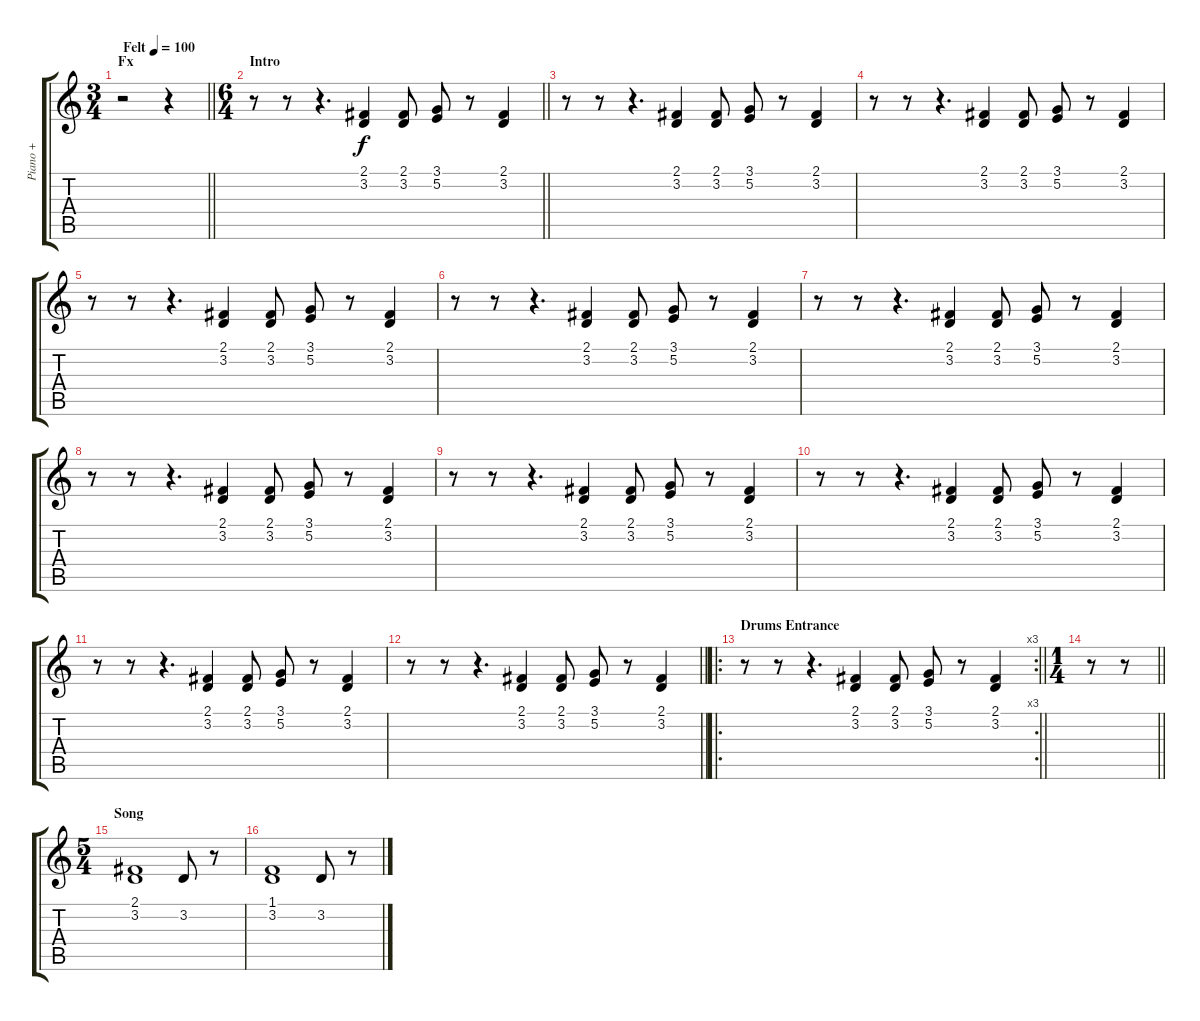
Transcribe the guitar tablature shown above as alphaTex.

\track ("Piano +" "Piano +") {instrument electricpiano2}
\staff {score tabs}
\tuning (E4 B3 G3 D3 A2 E2) {hide}
\ts (3 4)
\section ("" "Fx")
\tempo (100 "Felt")
\clef g2
\barLineRight lightlight
\ks c
r.2{dy f instrument electricpiano2} r.4 |
\ts (6 4)
\section ("" "Intro")
\barLineRight lightlight
r.8{volume 5} r.8 r.4{d} (2.1 3.2).4 (2.1 3.2).8 (3.1 5.2).8 r.8 (2.1 3.2).4 |
\section ("" "")
r.8{volume 13} r.8 r.4{d} (2.1 3.2).4 (2.1 3.2).8 (3.1 5.2).8 r.8 (2.1 3.2).4 |
r.8{volume 13} r.8 r.4{d} (2.1 3.2).4 (2.1 3.2).8 (3.1 5.2).8 r.8 (2.1 3.2).4 |
r.8{volume 13} r.8 r.4{d} (2.1 3.2).4 (2.1 3.2).8 (3.1 5.2).8 r.8 (2.1 3.2).4 |
r.8{volume 13} r.8 r.4{d} (2.1 3.2).4 (2.1 3.2).8 (3.1 5.2).8 r.8 (2.1 3.2).4 |
r.8{volume 13} r.8 r.4{d} (2.1 3.2).4 (2.1 3.2).8 (3.1 5.2).8 r.8 (2.1 3.2).4 |
r.8{volume 13} r.8 r.4{d} (2.1 3.2).4 (2.1 3.2).8 (3.1 5.2).8 r.8 (2.1 3.2).4 |
r.8{volume 13} r.8 r.4{d} (2.1 3.2).4 (2.1 3.2).8 (3.1 5.2).8 r.8 (2.1 3.2).4 |
r.8{volume 13} r.8 r.4{d} (2.1 3.2).4 (2.1 3.2).8 (3.1 5.2).8 r.8 (2.1 3.2).4 |
r.8{volume 13} r.8 r.4{d} (2.1 3.2).4 (2.1 3.2).8 (3.1 5.2).8 r.8 (2.1 3.2).4 |
\barLineRight lightlight
r.8 r.8 r.4{d} (2.1 3.2).4 (2.1 3.2).8 (3.1 5.2).8 r.8 (2.1 3.2).4 |
\ro
\rc 3
\section ("" "Drums Entrance")
\barLineRight lightlight
r.8 r.8 r.4{d} (2.1 3.2).4 (2.1 3.2).8 (3.1 5.2).8 r.8 (2.1 3.2).4 |
\ts (1 4)
\barLineRight lightlight
r.8 r.8 |
\ts (5 4)
\section ("" "Song")
(2.1 3.2).1 3.2.8 r.8 |
(1.1 3.2).1 3.2.8 r.8
